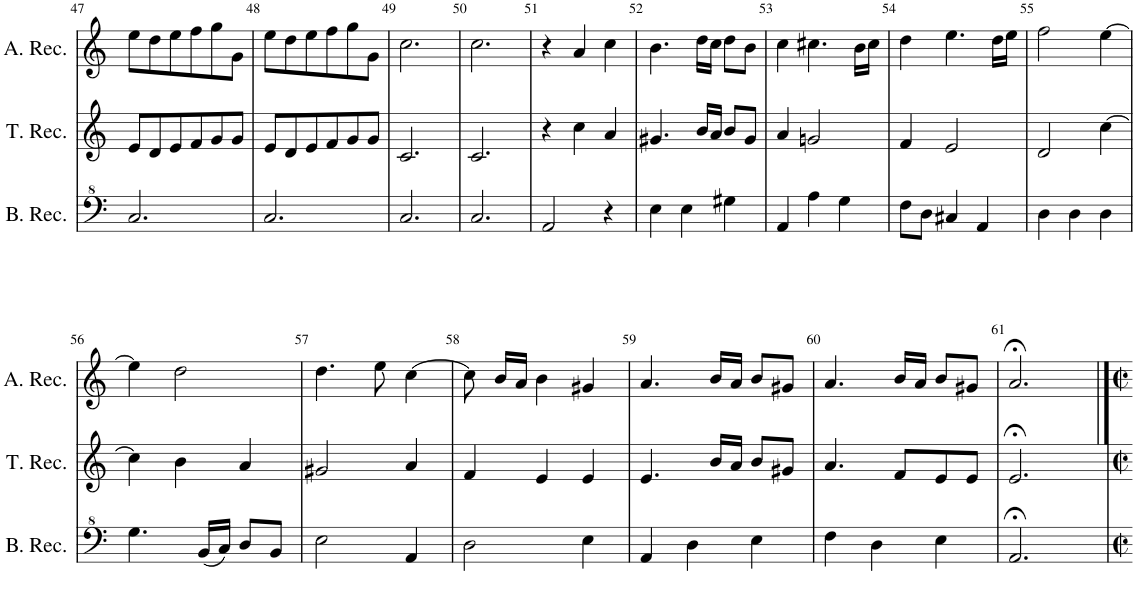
**kern	**kern	**kern
*part3	*part2	*part1
*staff3	*staff2	*staff1
*I"Bass Recorder	*I"Tenor Recorder	*I"Alto Recorder
*I'B. Rec.	*I'T. Rec.	*I'A. Rec.
!!LO:PB:g=z
*clefF^4	*clefG2	*clefG2
*k[]	*k[]	*k[]
*M3/4	*M3/4	*M3/4
=47	=47	=47
2.c/	8e/L	8ee\L
.	8d/	8dd\
.	8e/	8ee\
.	8f/	8ff\
.	8g/	8gg\
.	8g/J	8g\J
=48	=48	=48
2.c/	8e/L	8ee\L
.	8d/	8dd\
.	8e/	8ee\
.	8f/	8ff\
.	8g/	8gg\
.	8g/J	8g\J
=49	=49	=49
2.c/	2.c/	2.cc\
=50	=50	=50
2.c/	2.c/	2.cc\
=51	=51	=51
2A/	4r	4r
.	4cc\	4a/
4r	4a/	4cc\
=52	=52	=52
4e\	4.g#X/	4.b\
4e\	.	.
.	16b/LL	16dd\LL
.	16a/JJ	16cc\JJ
4g#X\	8b/L	8dd\L
.	8g#/J	8b\J
=53	=53	=53
4A/	4a/	4cc\
4a\	2gn/	4.cc#X\
4g\	.	.
.	.	16b\LL
.	.	16cc#\JJ
=54	=54	=54
8f\L	4f/	4dd\
8d\J	.	.
4c#X/	2e/	4.ee\
4A/	.	.
.	.	16dd\LL
.	.	16ee\JJ
=55	=55	=55
4d\	2d/	2ff\
4d\	.	.
4d\	[4cc\	[4ee\
!!LO:LB:g=z
=56	=56	=56
4.g\	4cc\]	4ee\]
.	4b\	2dd\
(16B/LL	.	.
16c/JJ)	.	.
8d/L	4a/	.
8B/J	.	.
=57	=57	=57
2e\	2g#X/	4.dd\
.	.	8ee\
4A/	4a/	[4cc\
=58	=58	=58
2d\	4f/	8cc\]
.	.	16b/LL
.	.	16a/JJ
.	4e/	4b\
4e\	4e/	4g#X/
=59	=59	=59
4A/	4.e/	4.a/
4d\	.	.
.	16b/LL	16b/LL
.	16a/JJ	16a/JJ
4e\	8b/L	8b/L
.	8g#X/J	8g#X/J
=60	=60	=60
4f\	4.a/	4.a/
4d\	.	.
.	8f/L	16b/LL
.	.	16a/JJ
4e\	8e/	8b/L
.	8e/J	8g#X/J
=61	=61	=61
2.A;</	2.e;</	2.a;</
==	==	==
*-	*-	*-
